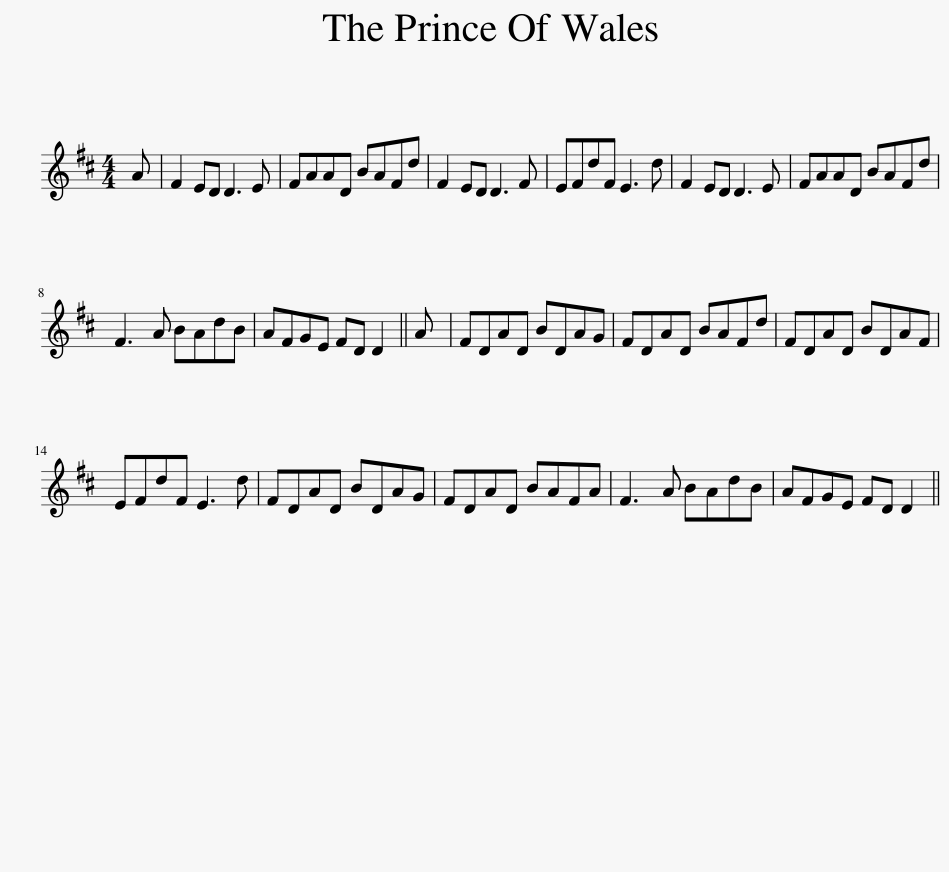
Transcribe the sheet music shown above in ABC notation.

X:1
L:1/8
M:4/4
I:linebreak $
K:D
V:1 treble
V:1
 A | F2 ED D3 E | FAAD BAFd | F2 ED D3 F | EFdF E3 d | %5
 F2 ED D3 E | FAAD BAFd |$ F3 A BAdB | AFGE FD D2 || A | %10
 FDAD BDAG | FDAD BAFd | FDAD BDAF |$ EFdF E3 d | FDAD BDAG | %15
 FDAD BAFA | F3 A BAdB | AFGE FD D2 || %18
